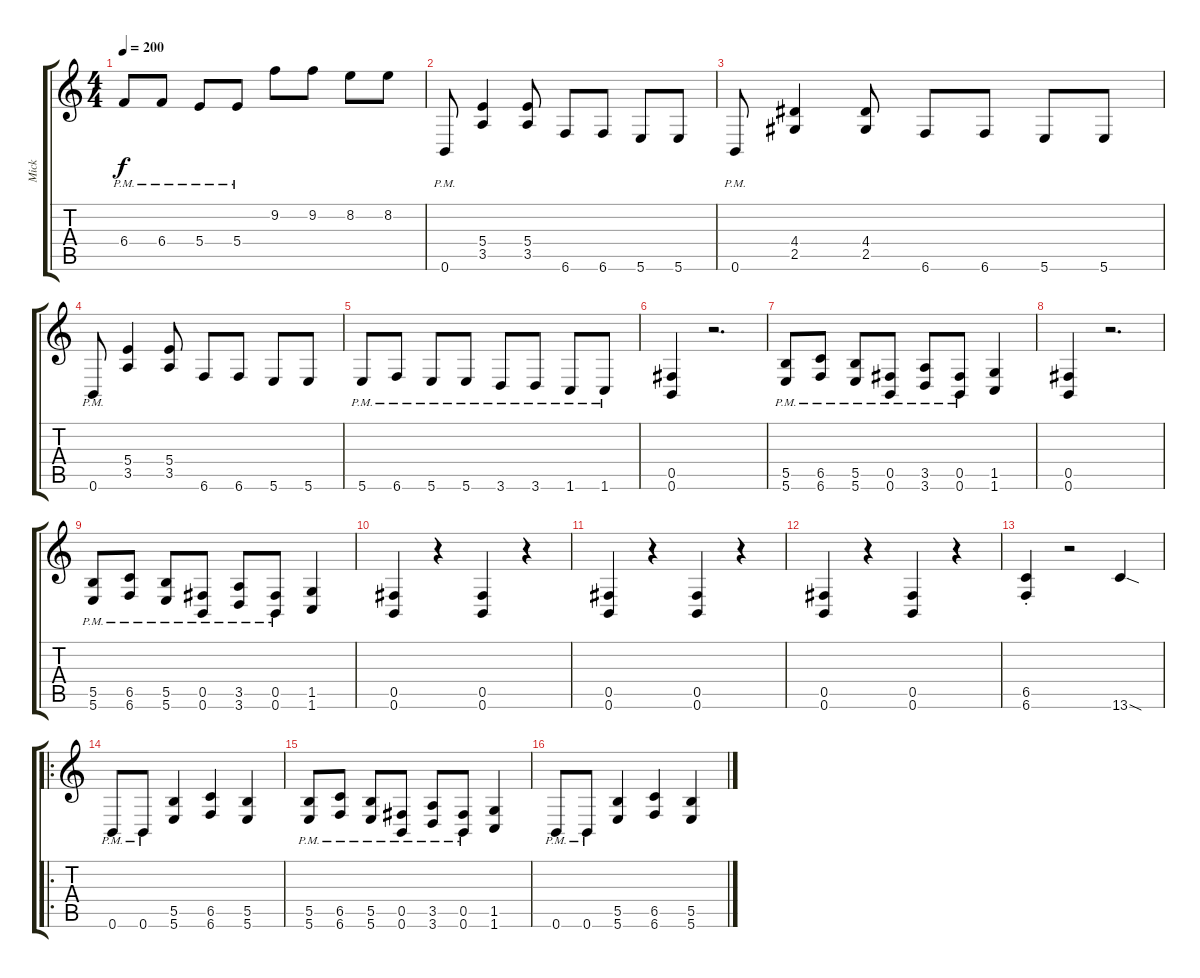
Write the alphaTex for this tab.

\track ("Mick" "Mick") {instrument distortionguitar}
\staff {score tabs}
\tuning (Db4 Ab3 E3 B2 Gb2 B1) {hide}
\ts (4 4)
\tempo 200
\clef g2
\ks c
6.4{pm}.8{dy f} 6.4{pm}.8 5.4{pm}.8 5.4{pm}.8 9.2.8 9.2.8 8.2.8 8.2.8 |
0.6{pm}.8 (5.4 3.5).4 (5.4 3.5).8 6.6.8 6.6.8 5.6.8 5.6.8 |
0.6{pm}.8 (4.4 2.5).4 (4.4 2.5).8 6.6.8 6.6.8 5.6.8 5.6.8 |
0.6{pm}.8 (5.4 3.5).4 (5.4 3.5).8 6.6.8 6.6.8 5.6.8 5.6.8 |
5.6{pm}.8 6.6{pm}.8 5.6{pm}.8 5.6{pm}.8 3.6{pm}.8 3.6{pm}.8 1.6{pm}.8 1.6{pm}.8 |
(0.5 0.6).4 r.2{d} |
(5.5{pm} 5.6{pm}).8 (6.5{pm} 6.6{pm}).8 (5.5{pm} 5.6{pm}).8 (0.5{pm} 0.6{pm}).8 (3.5{pm} 3.6{pm}).8 (0.5{pm} 0.6{pm}).8 (1.5 1.6).4 |
(0.5 0.6).4 r.2{d} |
(5.5{pm} 5.6{pm}).8 (6.5{pm} 6.6{pm}).8 (5.5{pm} 5.6{pm}).8 (0.5{pm} 0.6{pm}).8 (3.5{pm} 3.6{pm}).8 (0.5{pm} 0.6{pm}).8 (1.5 1.6).4 |
(0.5 0.6).4 r.4 (0.5 0.6).4 r.4 |
(0.5 0.6).4 r.4 (0.5 0.6).4 r.4 |
(0.5 0.6).4 r.4 (0.5 0.6).4 r.4 |
(6.5{st} 6.6{st}).4 r.2 13.6{sod}.4 |
\ro
0.6{pm}.8 0.6{pm}.8 (5.5 5.6).4 (6.5 6.6).4 (5.5 5.6).4 |
(5.5{pm} 5.6{pm}).8 (6.5{pm} 6.6{pm}).8 (5.5{pm} 5.6{pm}).8 (0.5{pm} 0.6{pm}).8 (3.5{pm} 3.6{pm}).8 (0.5{pm} 0.6{pm}).8 (1.5 1.6).4 |
0.6{pm}.8 0.6{pm}.8 (5.5 5.6).4 (6.5 6.6).4 (5.5 5.6).4
